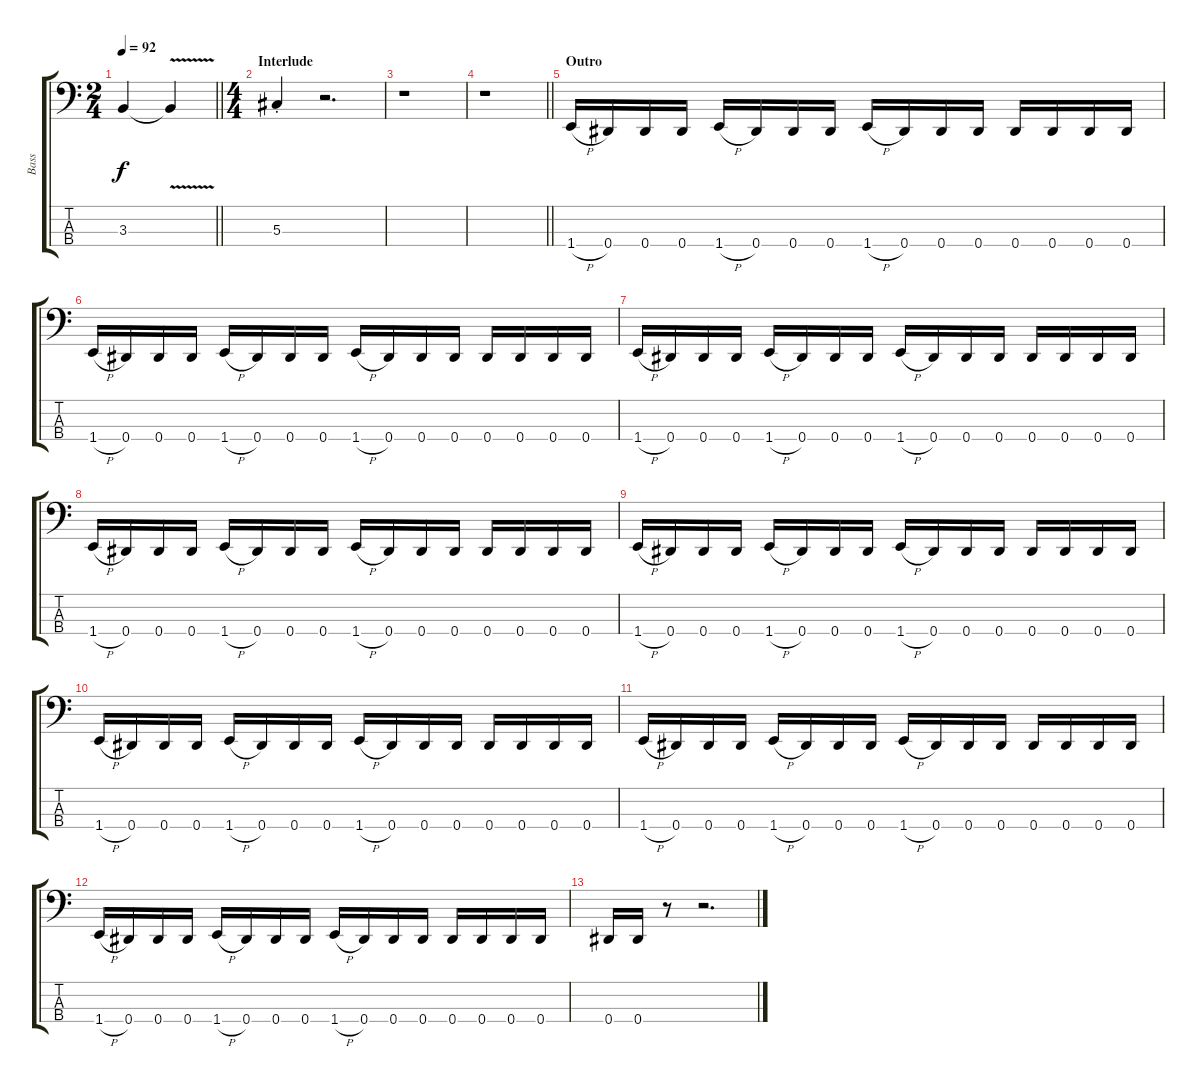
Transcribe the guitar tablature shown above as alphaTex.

\track ("Bass" "Bass") {instrument electricbasspick}
\staff {score tabs}
\tuning (Gb2 Db2 Ab1 Eb1) {hide}
\ts (2 4)
\tempo 92
\clef f4
\barLineRight lightlight
\ks c
3.3.4{dy f} 3.3{v t}.4 |
\ts (4 4)
\section ("" "Interlude")
5.3{st}.4 r.2{d} |
r.1 |
\barLineRight lightlight
r.1 |
\section ("" "Outro")
1.4{h}.16{volume 16 balance 8 instrument electricbasspick} 0.4.16 0.4.16 0.4.16 1.4{h}.16 0.4.16 0.4.16 0.4.16 1.4{h}.16 0.4.16 0.4.16 0.4.16 0.4.16 0.4.16 0.4.16 0.4.16 |
1.4{h}.16 0.4.16 0.4.16 0.4.16 1.4{h}.16 0.4.16 0.4.16 0.4.16 1.4{h}.16 0.4.16 0.4.16 0.4.16 0.4.16 0.4.16 0.4.16 0.4.16 |
1.4{h}.16 0.4.16 0.4.16 0.4.16 1.4{h}.16 0.4.16 0.4.16 0.4.16 1.4{h}.16 0.4.16 0.4.16 0.4.16 0.4.16 0.4.16 0.4.16 0.4.16 |
1.4{h}.16 0.4.16 0.4.16 0.4.16 1.4{h}.16 0.4.16 0.4.16 0.4.16 1.4{h}.16 0.4.16 0.4.16 0.4.16 0.4.16 0.4.16 0.4.16 0.4.16 |
1.4{h}.16 0.4.16 0.4.16 0.4.16 1.4{h}.16 0.4.16 0.4.16 0.4.16 1.4{h}.16 0.4.16 0.4.16 0.4.16 0.4.16 0.4.16 0.4.16 0.4.16 |
1.4{h}.16 0.4.16 0.4.16 0.4.16 1.4{h}.16 0.4.16 0.4.16 0.4.16 1.4{h}.16 0.4.16 0.4.16 0.4.16 0.4.16 0.4.16 0.4.16 0.4.16 |
1.4{h}.16 0.4.16 0.4.16 0.4.16 1.4{h}.16 0.4.16 0.4.16 0.4.16 1.4{h}.16 0.4.16 0.4.16 0.4.16 0.4.16 0.4.16 0.4.16 0.4.16 |
1.4{h}.16 0.4.16 0.4.16 0.4.16 1.4{h}.16 0.4.16 0.4.16 0.4.16 1.4{h}.16 0.4.16 0.4.16 0.4.16 0.4.16 0.4.16 0.4.16 0.4.16 |
0.4.16 0.4.16 r.8 r.2{d}
